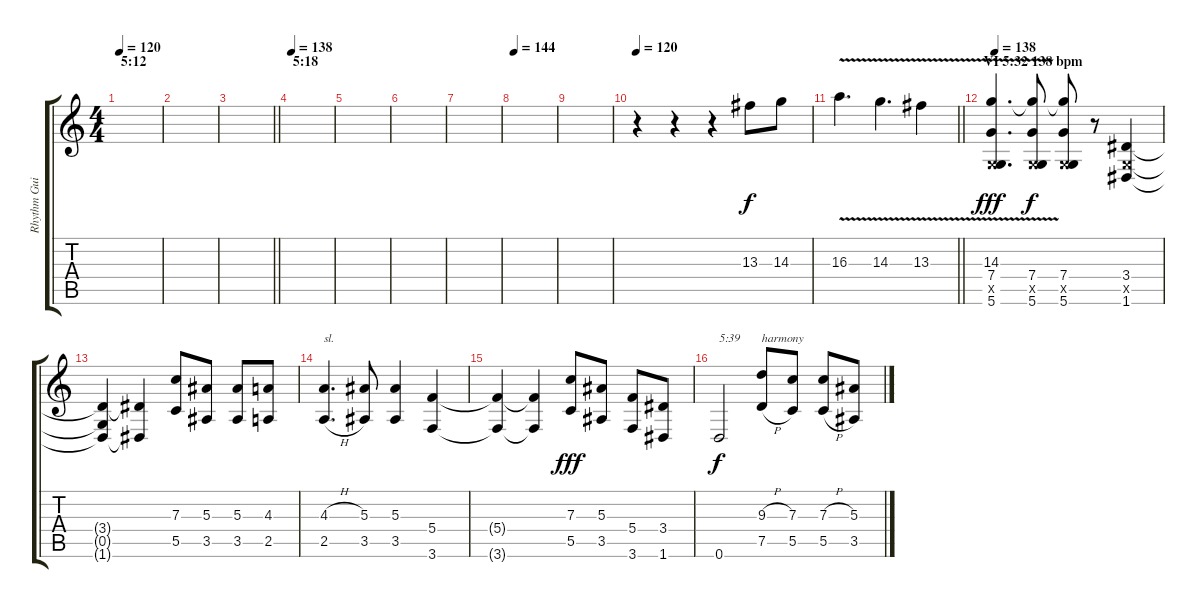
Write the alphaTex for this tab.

\track ("Rhythm Guitar" "Rhythm Gui") {instrument distortionguitar}
\staff {score tabs}
\tuning (D4 A3 F3 C3 G2 D2) {hide}
\ts (4 4)
\section ("" "5:12")
\tempo 120
\clef g2
\ks c
|
|
\barLineRight lightlight
|
\section ("" "5:18")
\tempo 138
|
|
|
|
\tempo 144
|
|
\tempo 120
r.4 r.4 r.4 13.3.8 14.3.8 |
\barLineRight lightlight
16.3{v}.4{d} 14.3{v}.4{d} 13.3{v}.4 |
\section ("" "VI 5:32 138 bpm")
\tempo 138
(14.3{v} 7.4 0.5{x} 5.6).4{d dy fff} (14.3{t} 7.4 0.5{x} 5.6).8{dy f} (14.3{t} 7.4 0.5{x} 5.6).8 r.8 (3.4 0.5{x} 1.6).4 |
(3.4{t} 0.5{t} 1.6{t}).4 (3.4{t} 1.6{t}).4 (7.3 5.5).8 (5.3 3.5).8 (5.3 3.5).8 (4.3 2.5).8 |
(4.3{h} 2.5{h}).4{d txt "sl."} (5.3 3.5).8 (5.3 3.5).4 (5.4 3.6).4 |
(5.4{t} 3.6{t}).4 (5.4{t} 3.6{t}).4 (7.3 5.5).8{dy fff} (5.3 3.5).8 (5.4 3.6).8 (3.4 1.6).8 |
0.6.2{txt "5:39" dy f} (9.3{h} 7.5{h}).8{txt "harmony"} (7.3 5.5).8 (7.3{h} 5.5{h}).8 (5.3 3.5).8
